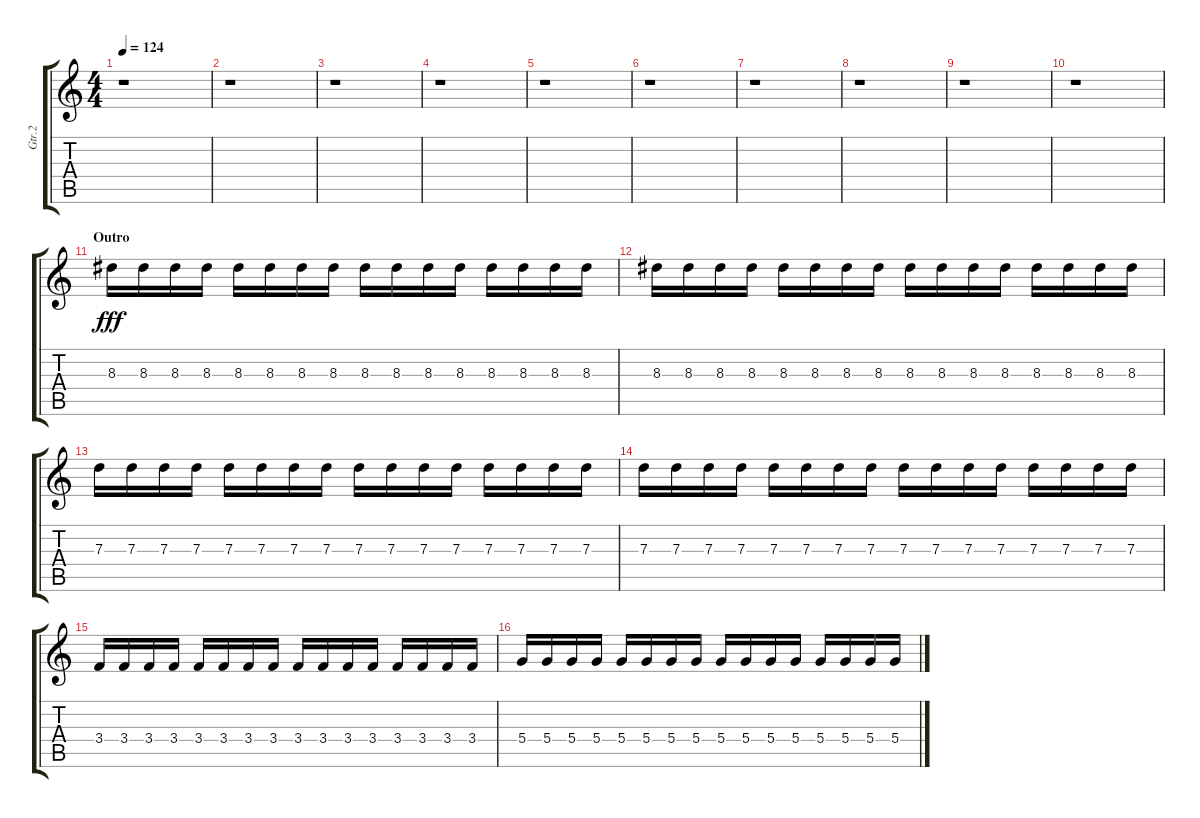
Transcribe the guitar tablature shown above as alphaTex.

\track ("Gtr.2" "Gtr.2") {instrument electricguitarmuted}
\staff {score tabs}
\tuning (E4 B3 G3 D3 A2 E2) {hide}
\ts (4 4)
\tempo 124
\clef g2
\ks c
r.1{dy fff} |
r.1 |
r.1 |
r.1 |
r.1 |
r.1 |
r.1 |
r.1 |
r.1 |
r.1 |
\section ("" "Outro")
8.3.16 8.3.16 8.3.16 8.3.16 8.3.16 8.3.16 8.3.16 8.3.16 8.3.16 8.3.16 8.3.16 8.3.16 8.3.16 8.3.16 8.3.16 8.3.16 |
8.3.16 8.3.16 8.3.16 8.3.16 8.3.16 8.3.16 8.3.16 8.3.16 8.3.16 8.3.16 8.3.16 8.3.16 8.3.16 8.3.16 8.3.16 8.3.16 |
7.3.16 7.3.16 7.3.16 7.3.16 7.3.16 7.3.16 7.3.16 7.3.16 7.3.16 7.3.16 7.3.16 7.3.16 7.3.16 7.3.16 7.3.16 7.3.16 |
7.3.16 7.3.16 7.3.16 7.3.16 7.3.16 7.3.16 7.3.16 7.3.16 7.3.16 7.3.16 7.3.16 7.3.16 7.3.16 7.3.16 7.3.16 7.3.16 |
3.4.16 3.4.16 3.4.16 3.4.16 3.4.16 3.4.16 3.4.16 3.4.16 3.4.16 3.4.16 3.4.16 3.4.16 3.4.16 3.4.16 3.4.16 3.4.16 |
5.4.16 5.4.16 5.4.16 5.4.16 5.4.16 5.4.16 5.4.16 5.4.16 5.4.16 5.4.16 5.4.16 5.4.16 5.4.16 5.4.16 5.4.16 5.4.16
